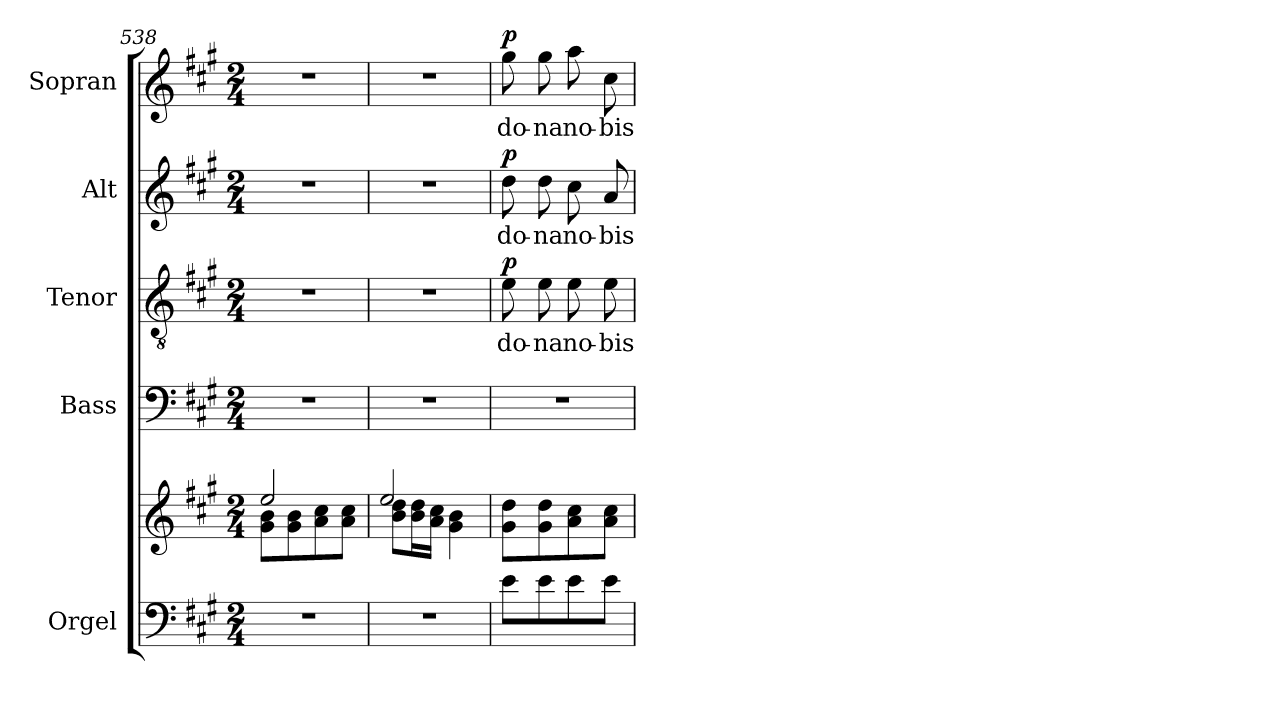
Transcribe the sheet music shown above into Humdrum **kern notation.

**kern	**kern	**kern	**kern	**text	**dynam	**kern	**text	**dynam	**kern	**text	**dynam
*part5	*part5	*part4	*part3	*part3	*part3	*part2	*part2	*part2	*part1	*part1	*part1
*staff6	*staff5	*staff4	*staff3	*staff3	*staff3	*staff2	*staff2	*staff2	*staff1	*staff1	*staff1
*I"Orgel	*	*I"Bass	*I"Tenor	*	*	*I"Alt	*	*	*I"Sopran	*	*
*I'Org.	*	*I'B.	*I'T.	*	*	*I'A.	*	*	*I'S.	*	*
*clefF4	*clefG2	*clefF4	*clefGv2	*	*	*clefG2	*	*	*clefG2	*	*
*k[f#c#g#]	*k[f#c#g#]	*k[f#c#g#]	*k[f#c#g#]	*	*	*k[f#c#g#]	*	*	*k[f#c#g#]	*	*
*A:	*A:	*A:	*A:	*	*	*A:	*	*	*A:	*	*
*M2/4	*M2/4	*M2/4	*M2/4	*	*	*M2/4	*	*	*M2/4	*	*
=538	=538	=538	=538	=538	=538	=538	=538	=538	=538	=538	=538
*	*^	*	*	*	*	*	*	*	*	*	*
2r	2ee/	8g#\ 8b\L	2r	2r	.	.	2r	.	.	2r	.	.
.	.	8g#\ 8b\	.	.	.	.	.	.	.	.	.	.
.	.	8a\ 8cc#\	.	.	.	.	.	.	.	.	.	.
.	.	8a\ 8cc#\J	.	.	.	.	.	.	.	.	.	.
=539	=539	=539	=539	=539	=539	=539	=539	=539	=539	=539	=539	=539
2r	2ee/	8b\ 8dd\L	2r	2r	.	.	2r	.	.	2r	.	.
.	.	16b\ 16dd\L	.	.	.	.	.	.	.	.	.	.
.	.	16a\ 16cc#\JJ	.	.	.	.	.	.	.	.	.	.
.	.	4g#\ 4b\	.	.	.	.	.	.	.	.	.	.
=540	=540	=540	=540	=540	=540	=540	=540	=540	=540	=540	=540	=540
!	!	!	!	!	!LO:LY:b	!LO:DY:a	!	!LO:LY:b	!LO:DY:a	!	!LO:LY:b	!LO:DY:a
*	*v	*v	*	*	*	*	*	*	*	*	*	*
8e\L	8g#\ 8dd\L	2r	8e\	do-	p	8dd\	do-	p	8gg#\	do-	p
!	!	!	!	!LO:LY:b	!	!	!LO:LY:b	!	!	!LO:LY:b	!
8e\	8g#\ 8dd\	.	8e\	-na	.	8dd\	-na	.	8gg#\	-na	.
!	!	!	!	!LO:LY:b	!	!	!LO:LY:b	!	!	!LO:LY:b	!
8e\	8a\ 8cc#\	.	8e\	no-	.	8cc#\	no-	.	8aa\	no-	.
!	!	!	!	!LO:LY:b	!	!	!LO:LY:b	!	!	!LO:LY:b	!
8e\J	8a\ 8cc#\J	.	8e\	-bis	.	8a/	-bis	.	8cc#\	-bis	.
=	=	=	=	=	=	=	=	=	=	=	=
*-	*-	*-	*-	*-	*-	*-	*-	*-	*-	*-	*-
